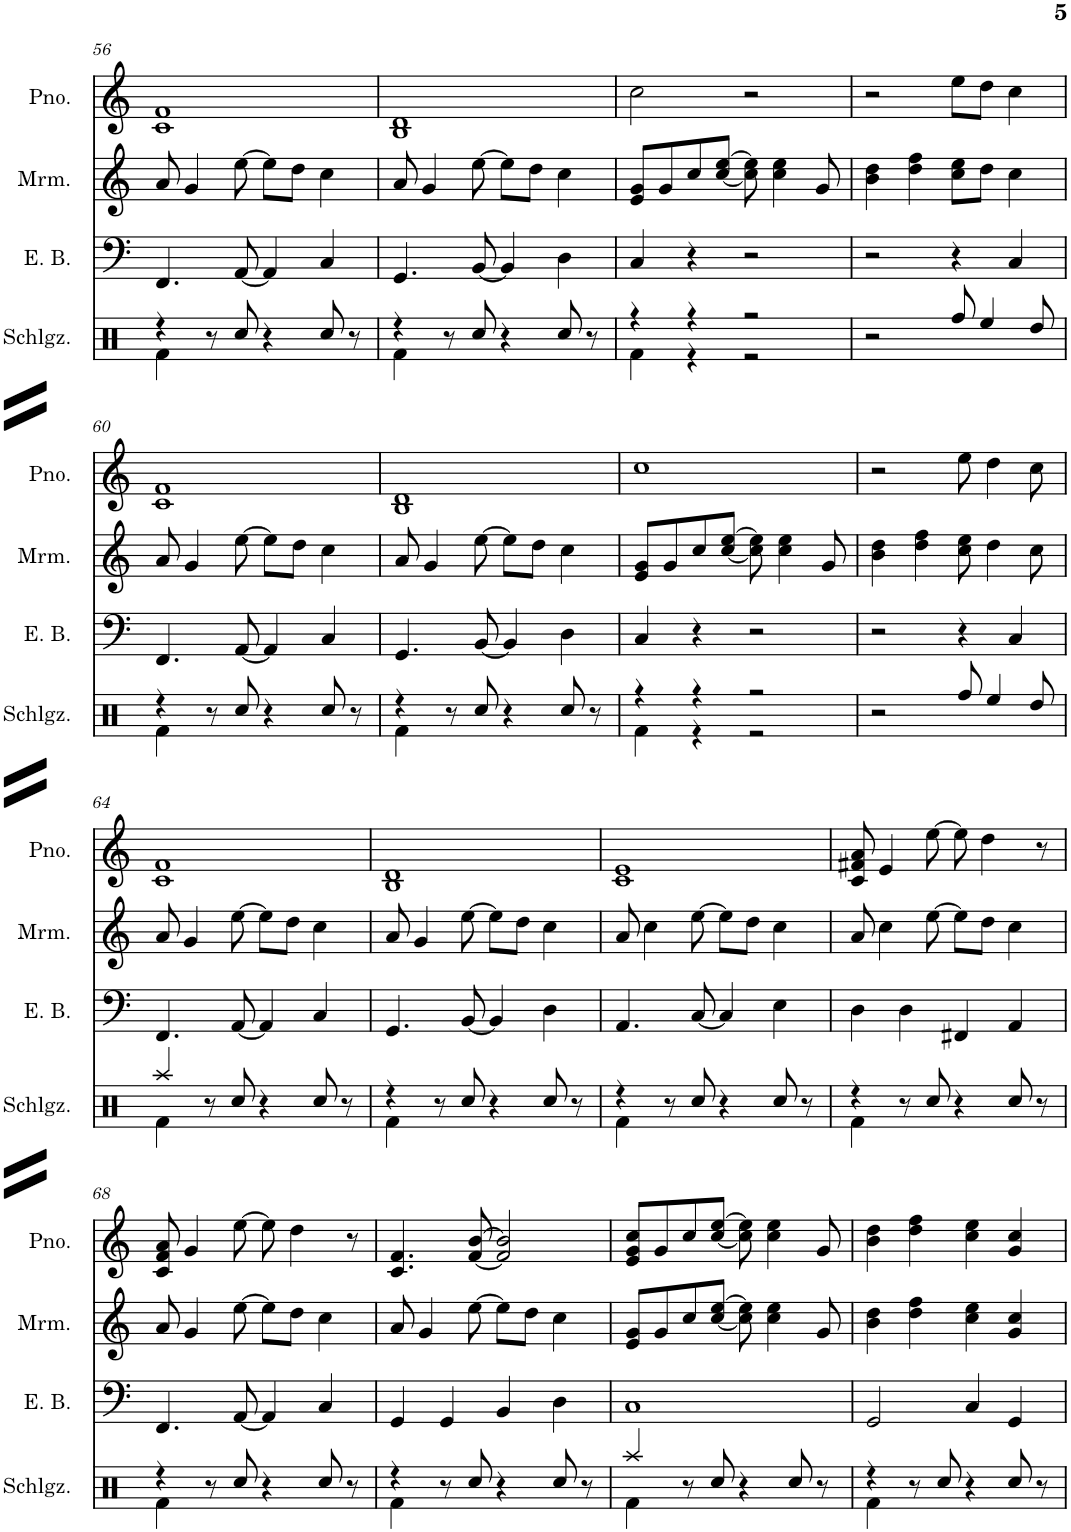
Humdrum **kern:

**kern	**kern	**kern	**kern	**kern
*part4	*part3	*part3	*part2	*part1
*staff5	*staff4	*staff3	*staff2	*staff1
*I"Schlagwerk	*I"Elektrischer Bass	*	*I"Marimba	*I"Piano
*	*I'E. B.	*	*I'Mrm.	*I'Pno.
!!LO:PB:g=z
*clefX	*clefF4	*clefF4	*clefG2	*clefG2
*	*Trd7c12	*Trd7c12	*	*
*k[]	*k[]	*k[]	*k[]	*k[]
*M4/4	*M4/4	*M4/4	*M4/4	*M4/4
=56	=56	=56	=56	=56
*^	*	*	*	*
4r	4Rf\	4.FF	4.FF/	8a/	1c 1f
.	.	.	.	4g/	.
8r	2.ryy	.	.	.	.
8Rcc/	.	[8AA	[8AA/	[8ee\	.
4r	.	4AA]	4AA/]	8ee\L]	.
.	.	.	.	8dd\J	.
8Rcc/	.	4C	4C/	4cc\	.
8r	.	.	.	.	.
=57	=57	=57	=57	=57	=57
4r	4Rf\	4.GG	4.GG/	8a/	1B 1d
.	.	.	.	4g/	.
8r	2.ryy	.	.	.	.
8Rcc/	.	[8BB	[8BB/	[8ee\	.
4r	.	4BB]	4BB/]	8ee\L]	.
.	.	.	.	8dd\J	.
8Rcc/	.	4D	4D\	4cc\	.
8r	.	.	.	.	.
=58	=58	=58	=58	=58	=58
4r	4Rf\	4C	4C/	8e/ 8g/L	2cc\
.	.	.	.	8g/	.
4r	4r	4r	4r	8cc/	.
.	.	.	.	[8cc/ [8ee/J	.
2r	2r	2r	2r	8cc\] 8ee\]	2r
.	.	.	.	4cc\ 4ee\	.
.	.	.	.	8g/	.
*v	*v	*	*	*	*
=59	=59	=59	=59	=59
2r	2r	2r	4b\ 4dd\	2r
.	.	.	4dd\ 4ff\	.
8Rff/	4r	4r	8cc\ 8ee\L	8ee\L
4Ree/	.	.	8dd\J	8dd\J
.	4C	4C/	4cc\	4cc\
8Rdd/	.	.	.	.
!!LO:LB:g=z
=60	=60	=60	=60	=60
*^	*	*	*	*
4r	4Rf\	4.FF	4.FF/	8a/	1c 1f
.	.	.	.	4g/	.
8r	2.ryy	.	.	.	.
8Rcc/	.	[8AA	[8AA/	[8ee\	.
4r	.	4AA]	4AA/]	8ee\L]	.
.	.	.	.	8dd\J	.
8Rcc/	.	4C	4C/	4cc\	.
8r	.	.	.	.	.
=61	=61	=61	=61	=61	=61
4r	4Rf\	4.GG	4.GG/	8a/	1B 1d
.	.	.	.	4g/	.
8r	2.ryy	.	.	.	.
8Rcc/	.	[8BB	[8BB/	[8ee\	.
4r	.	4BB]	4BB/]	8ee\L]	.
.	.	.	.	8dd\J	.
8Rcc/	.	4D	4D\	4cc\	.
8r	.	.	.	.	.
=62	=62	=62	=62	=62	=62
4r	4Rf\	4C	4C/	8e/ 8g/L	1cc
.	.	.	.	8g/	.
4r	4r	4r	4r	8cc/	.
.	.	.	.	[8cc/ [8ee/J	.
2r	2r	2r	2r	8cc\] 8ee\]	.
.	.	.	.	4cc\ 4ee\	.
.	.	.	.	8g/	.
*v	*v	*	*	*	*
=63	=63	=63	=63	=63
2r	2r	2r	4b\ 4dd\	2r
.	.	.	4dd\ 4ff\	.
8Rff/	4r	4r	8cc\ 8ee\	8ee\
4Ree/	.	.	4dd\	4dd\
.	4C	4C/	.	.
8Rdd/	.	.	8cc\	8cc\
!!LO:LB:g=z
=64	=64	=64	=64	=64
*^	*	*	*	*
4Raa/	4Rf\	4.FF	4.FF/	8a/	1c 1f
.	.	.	.	4g/	.
8r	2.ryy	.	.	.	.
8Rcc/	.	[8AA	[8AA/	[8ee\	.
4r	.	4AA]	4AA/]	8ee\L]	.
.	.	.	.	8dd\J	.
8Rcc/	.	4C	4C/	4cc\	.
8r	.	.	.	.	.
=65	=65	=65	=65	=65	=65
4r	4Rf\	4.GG	4.GG/	8a/	1B 1d
.	.	.	.	4g/	.
8r	2.ryy	.	.	.	.
8Rcc/	.	[8BB	[8BB/	[8ee\	.
4r	.	4BB]	4BB/]	8ee\L]	.
.	.	.	.	8dd\J	.
8Rcc/	.	4D	4D\	4cc\	.
8r	.	.	.	.	.
=66	=66	=66	=66	=66	=66
4r	4Rf\	4.AA	4.AA/	8a/	1c 1e
.	.	.	.	4cc\	.
8r	2.ryy	.	.	.	.
8Rcc/	.	[8C	[8C/	[8ee\	.
4r	.	4C]	4C/]	8ee\L]	.
.	.	.	.	8dd\J	.
8Rcc/	.	4E	4E\	4cc\	.
8r	.	.	.	.	.
=67	=67	=67	=67	=67	=67
4r	4Rf\	4D	4D\	8a/	8c/ 8f#X/ 8a/
.	.	.	.	4cc\	4e/
8r	2.ryy	4D	4D\	.	.
8Rcc/	.	.	.	[8ee\	[8ee\
4r	.	4FF#X	4FF#X/	8ee\L]	8ee\]
.	.	.	.	8dd\J	4dd\
8Rcc/	.	4AA	4AA/	4cc\	.
8r	.	.	.	.	8r
!!LO:LB:g=z
=68	=68	=68	=68	=68	=68
4r	4Rf\	4.FF	4.FF/	8a/	8c/ 8f/ 8a/
.	.	.	.	4g/	4g/
8r	2.ryy	.	.	.	.
8Rcc/	.	[8AA	[8AA/	[8ee\	[8ee\
4r	.	4AA]	4AA/]	8ee\L]	8ee\]
.	.	.	.	8dd\J	4dd\
8Rcc/	.	4C	4C/	4cc\	.
8r	.	.	.	.	8r
=69	=69	=69	=69	=69	=69
4r	4Rf\	4GG	4GG/	8a/	4.c/ 4.f/
.	.	.	.	4g/	.
8r	2.ryy	4GG	4GG/	.	.
8Rcc/	.	.	.	[8ee\	[8f/ [8b/
4r	.	4BB	4BB/	8ee\L]	2f/] 2b/]
.	.	.	.	8dd\J	.
8Rcc/	.	4D	4D\	4cc\	.
8r	.	.	.	.	.
=70	=70	=70	=70	=70	=70
4Raa/	4Rf\	1C	1C	8e/ 8g/L	8e/ 8g/ 8cc/L
.	.	.	.	8g/	8g/
8r	2.ryy	.	.	8cc/	8cc/
8Rcc/	.	.	.	[8cc/ [8ee/J	[8cc/ [8ee/J
4r	.	.	.	8cc\] 8ee\]	8cc\] 8ee\]
.	.	.	.	4cc\ 4ee\	4cc\ 4ee\
8Rcc/	.	.	.	.	.
8r	.	.	.	8g/	8g/
=71	=71	=71	=71	=71	=71
4r	4Rf\	2GG	2GG/	4b\ 4dd\	4b\ 4dd\
8r	2.ryy	.	.	4dd\ 4ff\	4dd\ 4ff\
8Rcc/	.	.	.	.	.
4r	.	4C	4C/	4cc\ 4ee\	4cc\ 4ee\
8Rcc/	.	4GG	4GG/	4g/ 4cc/	4g/ 4cc/
8r	.	.	.	.	.
*v	*v	*	*	*	*
=	=	=	=	=
*-	*-	*-	*-	*-
